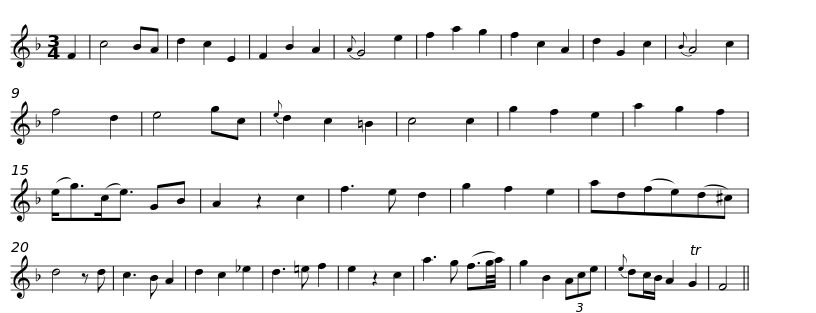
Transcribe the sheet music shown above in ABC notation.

X:1
L:1/8
M:3/4
I:linebreak $
K:F
V:1 treble
V:1
 F2 | c4 BA | d2 c2 E2 | F2 B2 A2 |{A} G4 e2 | %5
 f2 a2 g2 | f2 c2 A2 | d2 G2 c2 |{B} A4 c2 | f4 d2 | %10
 e4 gc |{e} d2 c2 =B2 | c4 c2 |$ g2 f2 e2 | a2 g2 f2 | %15
 (e<g)(c<e) GB | A2 z2 c2 | f3 e d2 | g2 f2 e2 | ad(fe)(d^c) | %20
 d4 z d | c3 B A2 | d2 c2 _e2 |$ d3 =e f2 | e2 z2 c2 | %25
 a3 g (f3/2g/4a/4) | g2 B2 (3Ace |{e} dc/B/ A2 TG2 | F4 || %29
